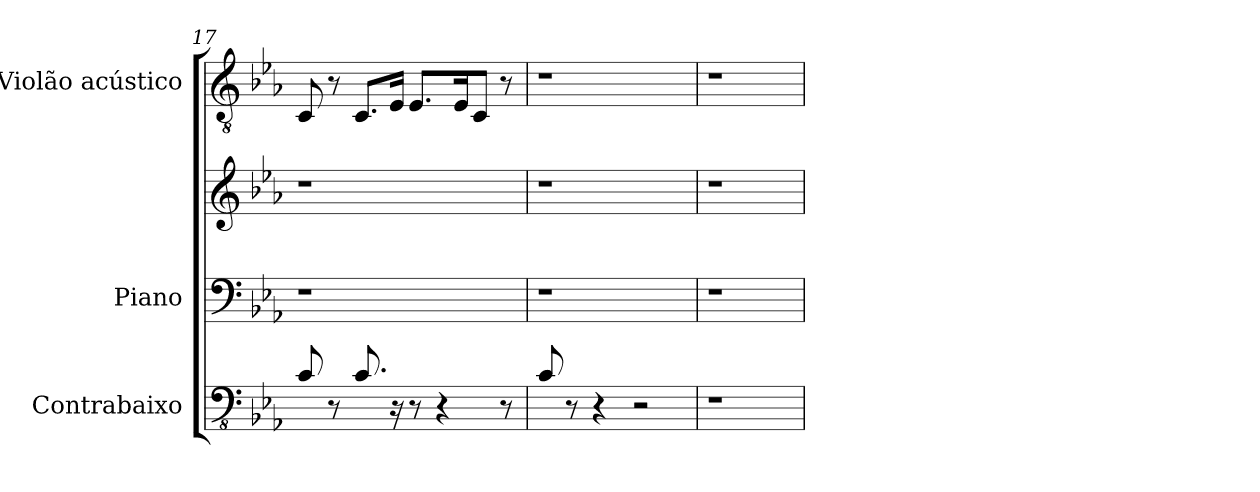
**kern	**kern	**kern	**kern
*part3	*part2	*part2	*part1
*staff4	*staff3	*staff2	*staff1
*I"Contrabaixo	*I"Piano	*	*I"Violão acústico
*I'Cb.	*I'Pno	*	*I'Viol.
*clefFv4	*clefF4	*clefG2	*clefGv2
*ITrd7c12	*	*	*
*k[b-e-a-]	*k[b-e-a-]	*k[b-e-a-]	*k[b-e-a-]
=17	=17	=17	=17
8CC/	1r	1r	8C/
8r	.	.	8r
8.CC/	.	.	8.C/L
16r	.	.	16E-/Jk
8r	.	.	8.E-/L
4r	.	.	.
.	.	.	16E-/K
.	.	.	8C/J
8r	.	.	8r
=18	=18	=18	=18
8CC/	1r	1r	1r
8r	.	.	.
4r	.	.	.
2r	.	.	.
=19	=19	=19	=19
1r	1r	1r	1r
=20	=20	=20	=20
1r	1r	1r	1r
=21	=21	=21	=21
1r	1r	1r	1r
!!LO:PB:g=z
=22	=22	=22	=22
1r	1r	1r	1r
=23	=23	=23	=23
1r	1r	1r	1r
=24	=24	=24	=24
1r	1r	1r	1r
=25	=25	=25	=25
1r	1r	1r	1r
=26	=26	=26	=26
1r	1r	1r	1r
=27	=27	=27	=27
1r	1r	1r	1r
=28	=28	=28	=28
1r	1r	1r	1r
=29	=29	=29	=29
1r	1r	1r	1r
=30	=30	=30	=30
1r	1r	1r	1r
=31	=31	=31	=31
1r	1r	1r	1r
=32	=32	=32	=32
1r	1r	1r	1r
==	==	==	==
*-	*-	*-	*-
